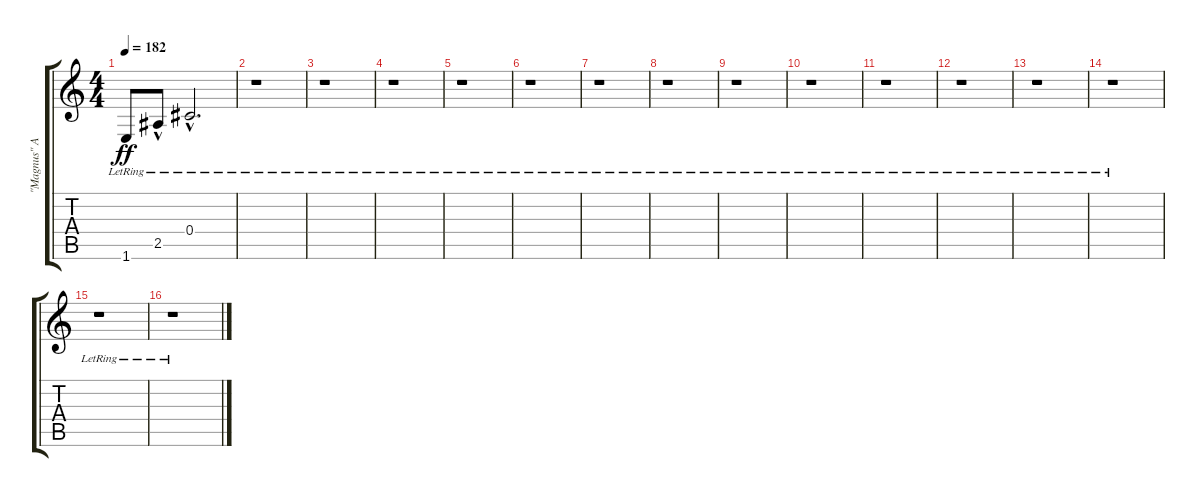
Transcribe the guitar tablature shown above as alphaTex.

\track ("\"Magnus\" Acoustic" "\"Magnus\" A") {instrument acousticguitarnylon}
\staff {score tabs}
\tuning (Eb4 Bb3 Gb3 Db3 Ab2 Eb2) {hide}
\ts (4 4)
\tempo 182
\clef g2
\ks c
1.6{lr}.8{dy ff} 2.5{hac lr}.8 0.4{hac lr}.2{d} |
r.1 |
r.1 |
r.1 |
r.1 |
r.1 |
r.1 |
r.1 |
r.1 |
r.1 |
r.1 |
r.1 |
r.1 |
r.1 |
r.1 |
r.1
